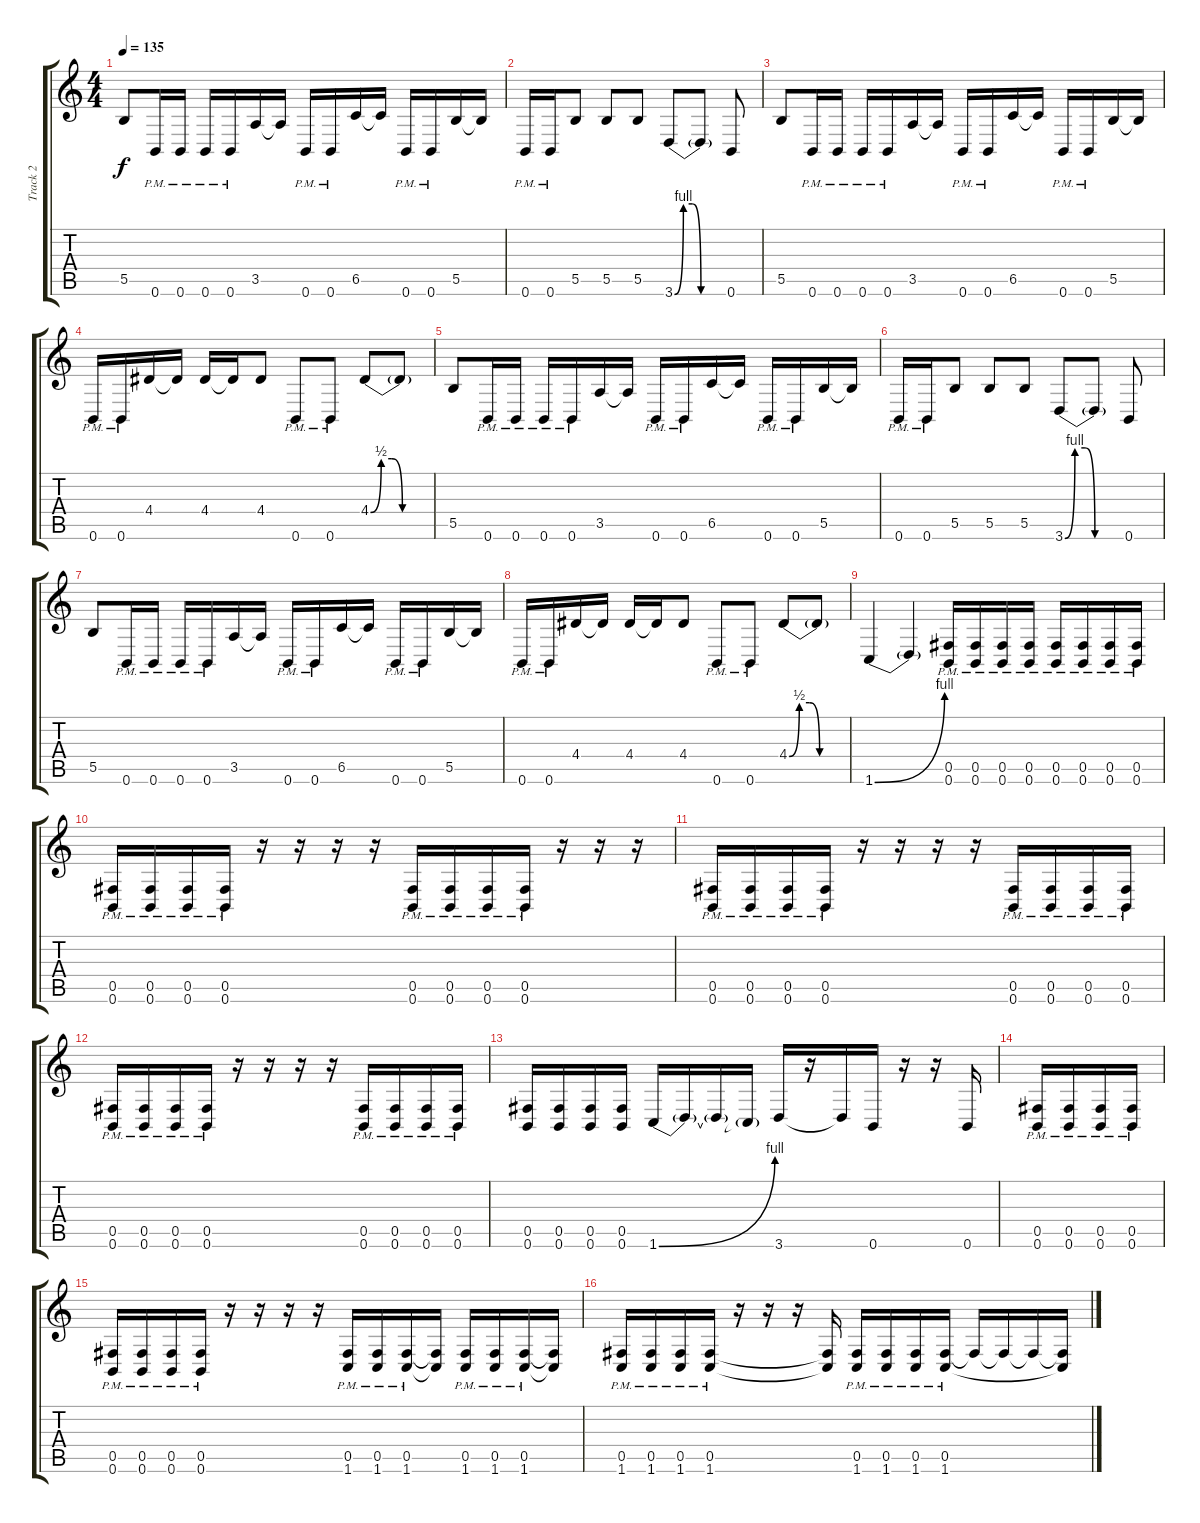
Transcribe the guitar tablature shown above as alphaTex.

\track ("Track 2" "Track 2") {instrument distortionguitar}
\staff {score tabs}
\tuning (Db4 Ab3 E3 B2 Gb2 B1) {hide}
\ts (4 4)
\tempo 135
\clef g2
\ks c
5.5.8{dy f} 0.6{pm}.16 0.6{pm}.16 0.6{pm}.16 0.6{pm}.16 3.5.16 3.5{t}.16 0.6{pm}.16 0.6{pm}.16 6.5.16 6.5{t}.16 0.6{pm}.16 0.6{pm}.16 5.5.16 5.5{t}.16 |
0.6{pm}.16 0.6{pm}.16 5.5.8 5.5.8 5.5.8 3.6{be (custom 0 0 10 4 20 4 30 0 60 0)}.8 3.6{t}.8 0.6.8 |
5.5.8 0.6{pm}.16 0.6{pm}.16 0.6{pm}.16 0.6{pm}.16 3.5.16 3.5{t}.16 0.6{pm}.16 0.6{pm}.16 6.5.16 6.5{t}.16 0.6{pm}.16 0.6{pm}.16 5.5.16 5.5{t}.16 |
0.6{pm}.16 0.6{pm}.16 4.4.16 4.4{t}.16 4.4.16 4.4{t}.16 4.4.8 0.6{pm}.8 0.6{pm}.8 4.4{be (custom 0 0 10 2 20 2 30 0 60 0)}.8 4.4{t}.8 |
5.5.8 0.6{pm}.16 0.6{pm}.16 0.6{pm}.16 0.6{pm}.16 3.5.16 3.5{t}.16 0.6{pm}.16 0.6{pm}.16 6.5.16 6.5{t}.16 0.6{pm}.16 0.6{pm}.16 5.5.16 5.5{t}.16 |
0.6{pm}.16 0.6{pm}.16 5.5.8 5.5.8 5.5.8 3.6{be (custom 0 0 10 4 20 4 30 0 60 0)}.8 3.6{t}.8 0.6.8 |
5.5.8 0.6{pm}.16 0.6{pm}.16 0.6{pm}.16 0.6{pm}.16 3.5.16 3.5{t}.16 0.6{pm}.16 0.6{pm}.16 6.5.16 6.5{t}.16 0.6{pm}.16 0.6{pm}.16 5.5.16 5.5{t}.16 |
0.6{pm}.16 0.6{pm}.16 4.4.16 4.4{t}.16 4.4.16 4.4{t}.16 4.4.8 0.6{pm}.8 0.6{pm}.8 4.4{be (custom 0 0 10 2 20 2 30 0 60 0)}.8 4.4{t}.8 |
1.6{be (bend 0 0 60 4)}.4 1.6{t}.4 (0.5{pm} 0.6{pm}).16 (0.5{pm} 0.6{pm}).16 (0.5{pm} 0.6{pm}).16 (0.5{pm} 0.6{pm}).16 (0.5{pm} 0.6{pm}).16 (0.5{pm} 0.6{pm}).16 (0.5{pm} 0.6{pm}).16 (0.5{pm} 0.6{pm}).16 |
(0.5{pm} 0.6{pm}).16 (0.5{pm} 0.6{pm}).16 (0.5{pm} 0.6{pm}).16 (0.5{pm} 0.6{pm}).16 r.16 r.16 r.16 r.16 (0.5{pm} 0.6{pm}).16 (0.5{pm} 0.6{pm}).16 (0.5{pm} 0.6{pm}).16 (0.5{pm} 0.6{pm}).16 r.16 r.16 r.16 |
(0.5{pm} 0.6{pm}).16 (0.5{pm} 0.6{pm}).16 (0.5{pm} 0.6{pm}).16 (0.5{pm} 0.6{pm}).16 r.16 r.16 r.16 r.16 (0.5{pm} 0.6{pm}).16 (0.5{pm} 0.6{pm}).16 (0.5{pm} 0.6{pm}).16 (0.5{pm} 0.6{pm}).16 |
(0.5{pm} 0.6{pm}).16 (0.5{pm} 0.6{pm}).16 (0.5{pm} 0.6{pm}).16 (0.5{pm} 0.6{pm}).16 r.16 r.16 r.16 r.16 (0.5{pm} 0.6{pm}).16 (0.5{pm} 0.6{pm}).16 (0.5{pm} 0.6{pm}).16 (0.5{pm} 0.6{pm}).16 |
(0.5 0.6).16 (0.5 0.6).16 (0.5 0.6).16 (0.5 0.6).16 1.6{be (bend 0 0 60 4)}.16 1.6{t}.16 1.6{t}.16 1.6{t}.16 3.6.16 r.16 3.6{t}.16 0.6.16 r.16 r.16 0.6.16 |
(0.5{pm} 0.6{pm}).16 (0.5{pm} 0.6{pm}).16 (0.5{pm} 0.6{pm}).16 (0.5{pm} 0.6{pm}).16 |
(0.5{pm} 0.6{pm}).16 (0.5{pm} 0.6{pm}).16 (0.5{pm} 0.6{pm}).16 (0.5{pm} 0.6{pm}).16 r.16 r.16 r.16 r.16 (0.5{pm} 1.6{pm}).16 (0.5{pm} 1.6{pm}).16 (0.5{pm} 1.6{pm}).16 (0.5{t} 1.6{t}).16 (0.5{pm} 1.6{pm}).16 (0.5{pm} 1.6{pm}).16 (0.5{pm} 1.6{pm}).16 (0.5{t} 1.6{t}).16 |
(0.5{pm} 1.6{pm}).16 (0.5{pm} 1.6{pm}).16 (0.5{pm} 1.6{pm}).16 (0.5{pm} 1.6{pm}).16 r.16 r.16 r.16 (0.5{t} 1.6{t}).16 (0.5{pm} 1.6{pm}).16 (0.5{pm} 1.6{pm}).16 (0.5{pm} 1.6{pm}).16 (0.5{pm} 1.6{pm}).16 0.5{t}.16 0.5{t}.16 0.5{t}.16 (0.5{t} 1.6{t}).16
